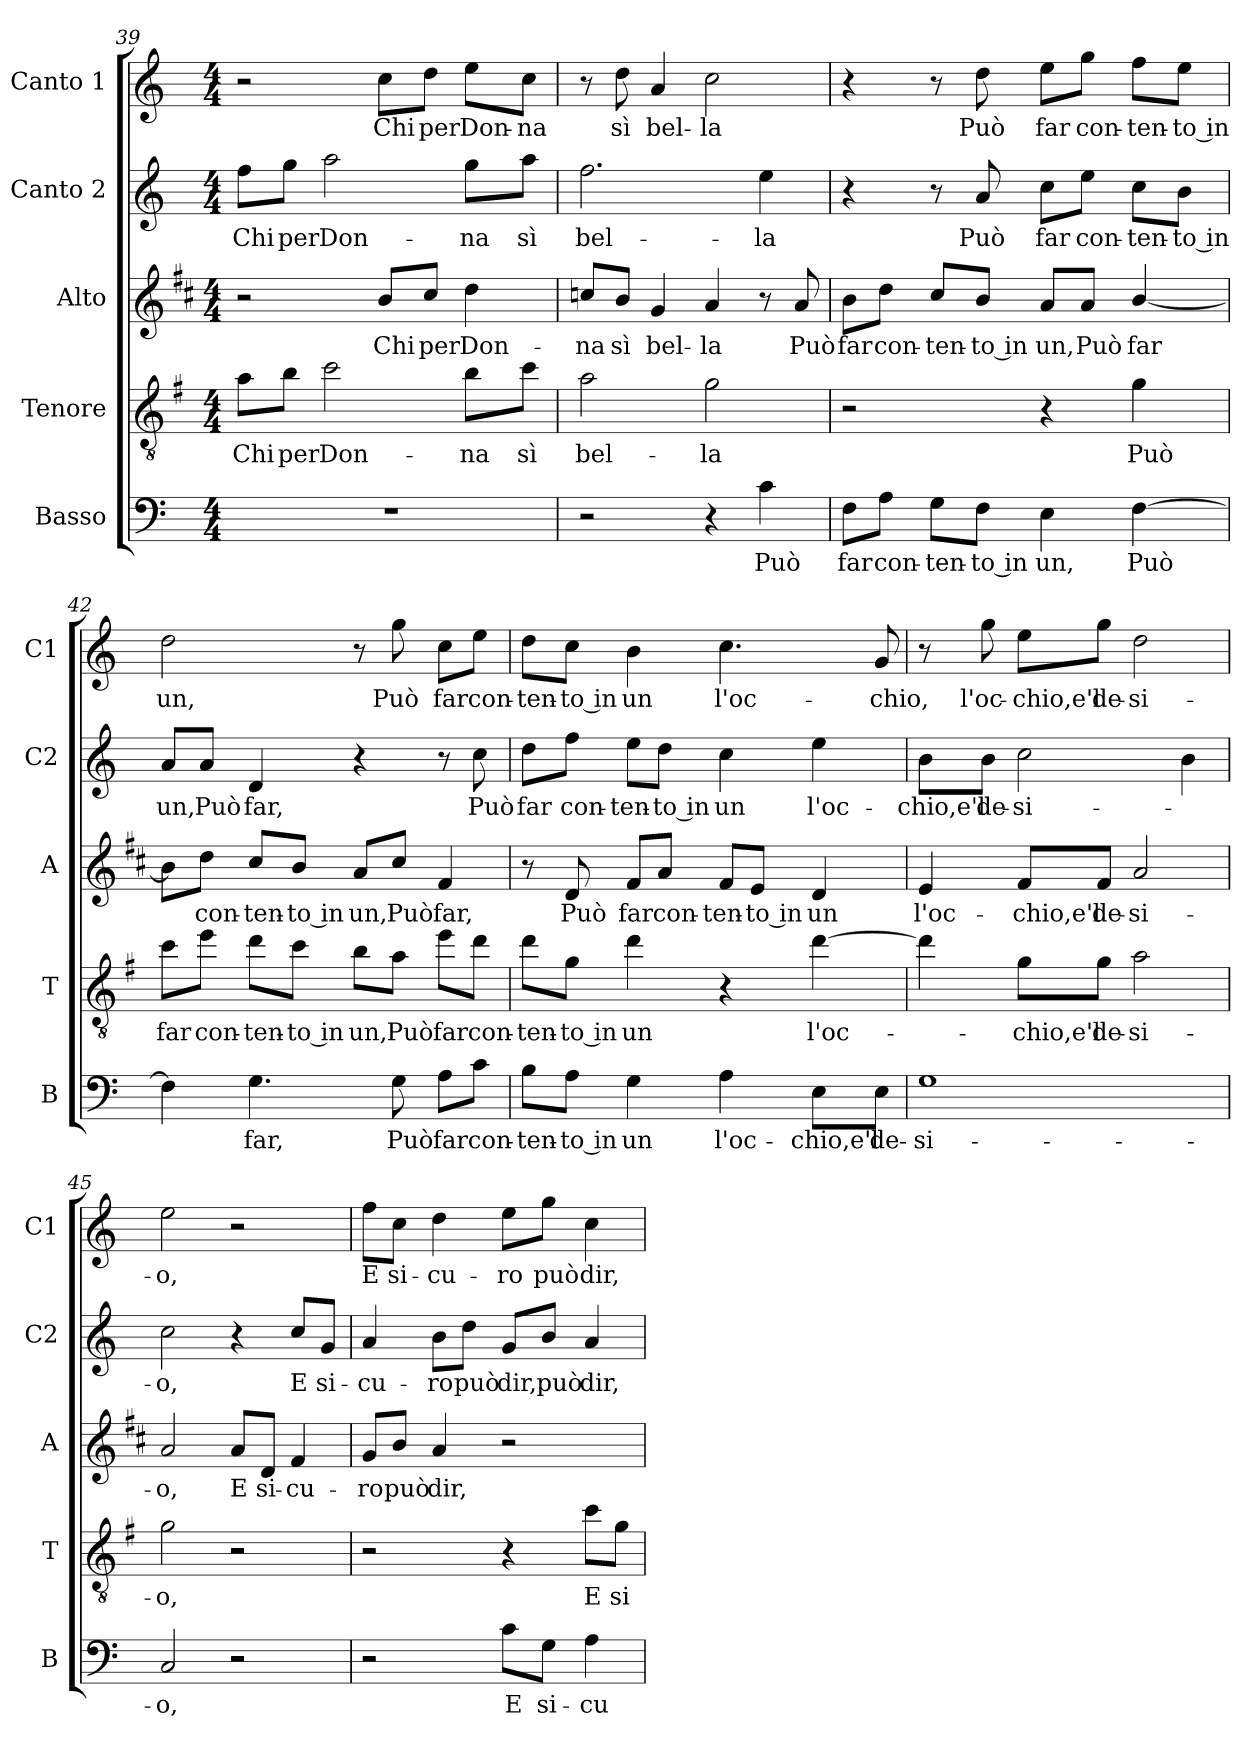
**kern	**text	**kern	**text	**kern	**text	**kern	**text	**kern	**text
*part5	*part5	*part4	*part4	*part3	*part3	*part2	*part2	*part1	*part1
*staff5	*staff5	*staff4	*staff4	*staff3	*staff3	*staff2	*staff2	*staff1	*staff1
*I"Basso	*	*I"Tenore	*	*I"Alto	*	*I"Canto 2	*	*I"Canto 1	*
*I'B	*	*I'T	*	*I'A	*	*I'C2	*	*I'C1	*
*clefF4	*	*clefGv2	*	*clefG2	*	*clefG2	*	*clefG2	*
*	*	*ITrd4c7	*	*ITrd1c2	*	*	*	*	*
*k[]	*	*k[]	*	*k[]	*	*k[]	*	*k[]	*
*C:	*	*C:	*	*C:	*	*C:	*	*C:	*
*M4/4	*	*M4/4	*	*M4/4	*	*M4/4	*	*M4/4	*
=39	=39	=39	=39	=39	=39	=39	=39	=39	=39
!	!	!	!LO:LY:b	!	!	!	!LO:LY:b	!	!
1r	.	8d\L	Chi	2r	.	8ff\L	Chi	2r	.
!	!	!	!LO:LY:b	!	!	!	!LO:LY:b	!	!
.	.	8e\J	per	.	.	8gg\J	per	.	.
!	!	!	!LO:LY:b	!	!	!	!LO:LY:b	!	!
.	.	2f\	Don-	.	.	2aa\	Don-	.	.
!	!	!	!	!	!LO:LY:b	!	!	!	!LO:LY:b
.	.	.	.	8a/L	Chi	.	.	8cc\L	Chi
!	!	!	!	!	!LO:LY:b	!	!	!	!LO:LY:b
.	.	.	.	8b/J	per	.	.	8dd\J	per
!	!	!	!LO:LY:b	!	!LO:LY:b	!	!LO:LY:b	!	!LO:LY:b
.	.	8e\L	-na	4cc\	Don-	8gg\L	-na	8ee\L	Don-
!	!	!	!LO:LY:b	!	!	!	!LO:LY:b	!	!LO:LY:b
.	.	8f\J	sì	.	.	8aa\J	sì	8cc\J	-na
=40	=40	=40	=40	=40	=40	=40	=40	=40	=40
!	!	!	!LO:LY:b	!	!LO:LY:b	!	!LO:LY:b	!	!
2r	.	2d\	bel-	8b-X/L	-na	2.ff\	bel-	8r	.
!	!	!	!	!	!LO:LY:b	!	!	!	!LO:LY:b
.	.	.	.	8a/J	sì	.	.	8dd\	sì
!	!	!	!	!	!LO:LY:b	!	!	!	!LO:LY:b
.	.	.	.	4f/	bel-	.	.	4a/	bel-
!	!	!	!LO:LY:b	!	!LO:LY:b	!	!	!	!LO:LY:b
4r	.	2c\	-la	4g/	-la	.	.	2cc\	-la
!	!LO:LY:b	!	!	!	!	!	!LO:LY:b	!	!
4c\	Può	.	.	8r	.	4ee\	-la	.	.
!	!	!	!	!	!LO:LY:b	!	!	!	!
.	.	.	.	8g/	Può	.	.	.	.
=41	=41	=41	=41	=41	=41	=41	=41	=41	=41
!	!LO:LY:b	!	!	!	!LO:LY:b	!	!	!	!
8F\L	far	2r	.	8a\L	far	4r	.	4r	.
!	!LO:LY:b	!	!	!	!LO:LY:b	!	!	!	!
8A\J	con-	.	.	8cc\J	con-	.	.	.	.
!	!LO:LY:b	!	!	!	!LO:LY:b	!	!	!	!
8G\L	-ten-	.	.	8b/L	-ten-	8r	.	8r	.
!	!LO:LY:b	!	!	!	!LO:LY:b	!	!LO:LY:b	!	!LO:LY:b
8F\J	-to in	.	.	8a/J	-to in	8a/	Può	8dd\	Può
!	!LO:LY:b	!	!	!	!LO:LY:b	!	!LO:LY:b	!	!LO:LY:b
4E\	un,	4r	.	8g/L	un,	8cc\L	far	8ee\L	far
!	!	!	!	!	!LO:LY:b	!	!LO:LY:b	!	!LO:LY:b
.	.	.	.	8g/J	Può	8ee\J	con-	8gg\J	con-
!	!LO:LY:b	!	!LO:LY:b	!	!LO:LY:b	!	!LO:LY:b	!	!LO:LY:b
[4F\	Può	4c\	Può	[4a/	far	8cc\L	-ten-	8ff\L	-ten-
!	!	!	!	!	!	!	!LO:LY:b	!	!LO:LY:b
.	.	.	.	.	.	8b\J	-to in	8ee\J	-to in
!!LO:LB:g=z
=42	=42	=42	=42	=42	=42	=42	=42	=42	=42
!	!	!	!LO:LY:b	!	!	!	!LO:LY:b	!	!LO:LY:b
4F\]	.	8f\L	far	8a\L]	.	8a/L	un,	2dd\	un,
!	!	!	!LO:LY:b	!	!LO:LY:b	!	!LO:LY:b	!	!
.	.	8a\J	con-	8cc\J	con-	8a/J	Può	.	.
!	!LO:LY:b	!	!LO:LY:b	!	!LO:LY:b	!	!LO:LY:b	!	!
4.G\	far,	8g\L	-ten-	8b/L	-ten-	4d/	far,	.	.
!	!	!	!LO:LY:b	!	!LO:LY:b	!	!	!	!
.	.	8f\J	-to in	8a/J	-to in	.	.	.	.
!	!	!	!LO:LY:b	!	!LO:LY:b	!	!	!	!
.	.	8e\L	un,	8g/L	un,	4r	.	8r	.
!	!LO:LY:b	!	!LO:LY:b	!	!LO:LY:b	!	!	!	!LO:LY:b
8G\	Può	8d\J	Può	8b/J	Può	.	.	8gg\	Può
!	!LO:LY:b	!	!LO:LY:b	!	!LO:LY:b	!	!	!	!LO:LY:b
8A\L	far	8a\L	far	4e/	far,	8r	.	8cc\L	far
!	!LO:LY:b	!	!LO:LY:b	!	!	!	!LO:LY:b	!	!LO:LY:b
8c\J	con-	8g\J	con-	.	.	8cc\	Può	8ee\J	con-
=43	=43	=43	=43	=43	=43	=43	=43	=43	=43
!	!LO:LY:b	!	!LO:LY:b	!	!	!	!LO:LY:b	!	!LO:LY:b
8B\L	-ten-	8g\L	-ten-	8r	.	8dd\L	far	8dd\L	-ten-
!	!LO:LY:b	!	!LO:LY:b	!	!LO:LY:b	!	!LO:LY:b	!	!LO:LY:b
8A\J	-to in	8c\J	-to in	8c/	Può	8ff\J	con-	8cc\J	-to in
!	!LO:LY:b	!	!LO:LY:b	!	!LO:LY:b	!	!LO:LY:b	!	!LO:LY:b
4G\	un	4g\	un	8e/L	far	8ee\L	-ten-	4b\	un
!	!	!	!	!	!LO:LY:b	!	!LO:LY:b	!	!
.	.	.	.	8g/J	con-	8dd\J	-to in	.	.
!	!LO:LY:b	!	!	!	!LO:LY:b	!	!LO:LY:b	!	!LO:LY:b
4A\	l'oc-	4r	.	8e/L	-ten-	4cc\	un	4.cc\	l'oc-
!	!	!	!	!	!LO:LY:b	!	!	!	!
.	.	.	.	8d/J	-to in	.	.	.	.
!	!LO:LY:b	!	!LO:LY:b	!	!LO:LY:b	!	!LO:LY:b	!	!
8E\L	-chio,e'l	[4g\	l'oc-	4c/	un	4ee\	l'oc-	.	.
!	!LO:LY:b	!	!	!	!	!	!	!	!LO:LY:b
8E\J	de-	.	.	.	.	.	.	8g/	-chio,
=44	=44	=44	=44	=44	=44	=44	=44	=44	=44
!	!LO:LY:b	!	!	!	!LO:LY:b	!	!LO:LY:b	!	!
1G	-si-	4g\]	.	4d/	l'oc-	8b\L	-chio,e'l	8r	.
!	!	!	!	!	!	!	!LO:LY:b	!	!LO:LY:b
.	.	.	.	.	.	8b\J	de-	8gg\	l'oc-
!	!	!	!LO:LY:b	!	!LO:LY:b	!	!LO:LY:b	!	!LO:LY:b
.	.	8c\L	-chio,e'l	8e/L	-chio,e'l	2cc\	-si-	8ee\L	-chio,e'l
!	!	!	!LO:LY:b	!	!LO:LY:b	!	!	!	!LO:LY:b
.	.	8c\J	de-	8e/J	de-	.	.	8gg\J	de-
!	!	!	!LO:LY:b	!	!LO:LY:b	!	!	!	!LO:LY:b
.	.	2d\	-si-	2g/	-si-	.	.	2dd\	-si-
.	.	.	.	.	.	4b\	.	.	.
!!LO:PB:g=z
=45	=45	=45	=45	=45	=45	=45	=45	=45	=45
!	!LO:LY:b	!	!LO:LY:b	!	!LO:LY:b	!	!LO:LY:b	!	!LO:LY:b
2C/	-o,	2c\	-o,	2g/	-o,	2cc\	-o,	2ee\	-o,
!	!	!	!	!	!LO:LY:b	!	!	!	!
2r	.	2r	.	8g/L	E	4r	.	2r	.
!	!	!	!	!	!LO:LY:b	!	!	!	!
.	.	.	.	8c/J	si-	.	.	.	.
!	!	!	!	!	!LO:LY:b	!	!LO:LY:b	!	!
.	.	.	.	4e/	-cu-	8cc/L	E	.	.
!	!	!	!	!	!	!	!LO:LY:b	!	!
.	.	.	.	.	.	8g/J	si-	.	.
=46	=46	=46	=46	=46	=46	=46	=46	=46	=46
!	!	!	!	!	!LO:LY:b	!	!LO:LY:b	!	!LO:LY:b
2r	.	2r	.	8f/L	-ro	4a/	-cu-	8ff\L	E
!	!	!	!	!	!LO:LY:b	!	!	!	!LO:LY:b
.	.	.	.	8a/J	può	.	.	8cc\J	si-
!	!	!	!	!	!LO:LY:b	!	!LO:LY:b	!	!LO:LY:b
.	.	.	.	4g/	dir,	8b\L	-ro	4dd\	-cu-
!	!	!	!	!	!	!	!LO:LY:b	!	!
.	.	.	.	.	.	8dd\J	può	.	.
!	!LO:LY:b	!	!	!	!	!	!LO:LY:b	!	!LO:LY:b
8c\L	E	4r	.	2r	.	8g/L	dir,	8ee\L	-ro
!	!LO:LY:b	!	!	!	!	!	!LO:LY:b	!	!LO:LY:b
8G\J	si-	.	.	.	.	8b/J	può	8gg\J	può
!	!LO:LY:b	!	!LO:LY:b	!	!	!	!LO:LY:b	!	!LO:LY:b
4A\	-cu-	8f\L	E	.	.	4a/	dir,	4cc\	dir,
!	!	!	!LO:LY:b	!	!	!	!	!	!
.	.	8c\J	si-	.	.	.	.	.	.
=	=	=	=	=	=	=	=	=	=
*-	*-	*-	*-	*-	*-	*-	*-	*-	*-
